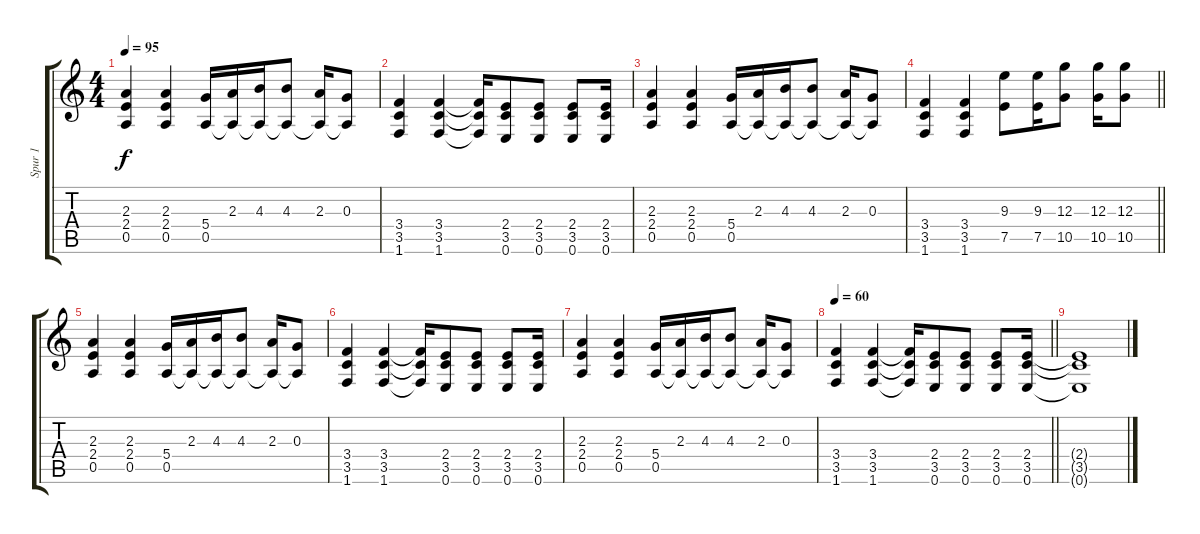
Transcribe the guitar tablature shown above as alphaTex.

\track ("Spur 1" "Spur 1") {instrument distortionguitar}
\staff {score tabs}
\tuning (E4 B3 G3 D3 A2 E2) {hide}
\ts (4 4)
\tempo 95
\clef g2
\ks c
(2.3 2.4 0.5).4{dy f} (2.3 2.4 0.5).4 (5.4 0.5).16 (2.3 0.5{t}).16 (4.3 0.5{t}).16 (4.3 0.5{t}).8 (2.3 0.5{t}).16 (0.3 0.5{t}).8 |
(3.4 3.5 1.6).4 (3.4 3.5 1.6).4 (3.4{t} 3.5{t} 1.6{t}).16 (2.4 3.5 0.6).8 (2.4 3.5 0.6).8 (2.4 3.5 0.6).8 (2.4 3.5 0.6).16 |
(2.3 2.4 0.5).4 (2.3 2.4 0.5).4 (5.4 0.5).16 (2.3 0.5{t}).16 (4.3 0.5{t}).16 (4.3 0.5{t}).8 (2.3 0.5{t}).16 (0.3 0.5{t}).8 |
\barLineRight lightlight
(3.4 3.5 1.6).4 (3.4 3.5 1.6).4 (9.3 7.5).8 (9.3 7.5).16 (12.3 10.5).8 (12.3 10.5).16 (12.3 10.5).8 |
(2.3 2.4 0.5).4 (2.3 2.4 0.5).4 (5.4 0.5).16 (2.3 0.5{t}).16 (4.3 0.5{t}).16 (4.3 0.5{t}).8 (2.3 0.5{t}).16 (0.3 0.5{t}).8 |
(3.4 3.5 1.6).4 (3.4 3.5 1.6).4 (3.4{t} 3.5{t} 1.6{t}).16 (2.4 3.5 0.6).8 (2.4 3.5 0.6).8 (2.4 3.5 0.6).8 (2.4 3.5 0.6).16 |
(2.3 2.4 0.5).4 (2.3 2.4 0.5).4 (5.4 0.5).16 (2.3 0.5{t}).16 (4.3 0.5{t}).16 (4.3 0.5{t}).8 (2.3 0.5{t}).16 (0.3 0.5{t}).8 |
\tempo 60
\barLineRight lightlight
(3.4 3.5 1.6).4 (3.4 3.5 1.6).4 (3.4{t} 3.5{t} 1.6{t}).16 (2.4 3.5 0.6).8 (2.4 3.5 0.6).8 (2.4 3.5 0.6).8 (2.4 3.5 0.6).16 |
(2.4{t} 3.5{t} 0.6{t}).1
